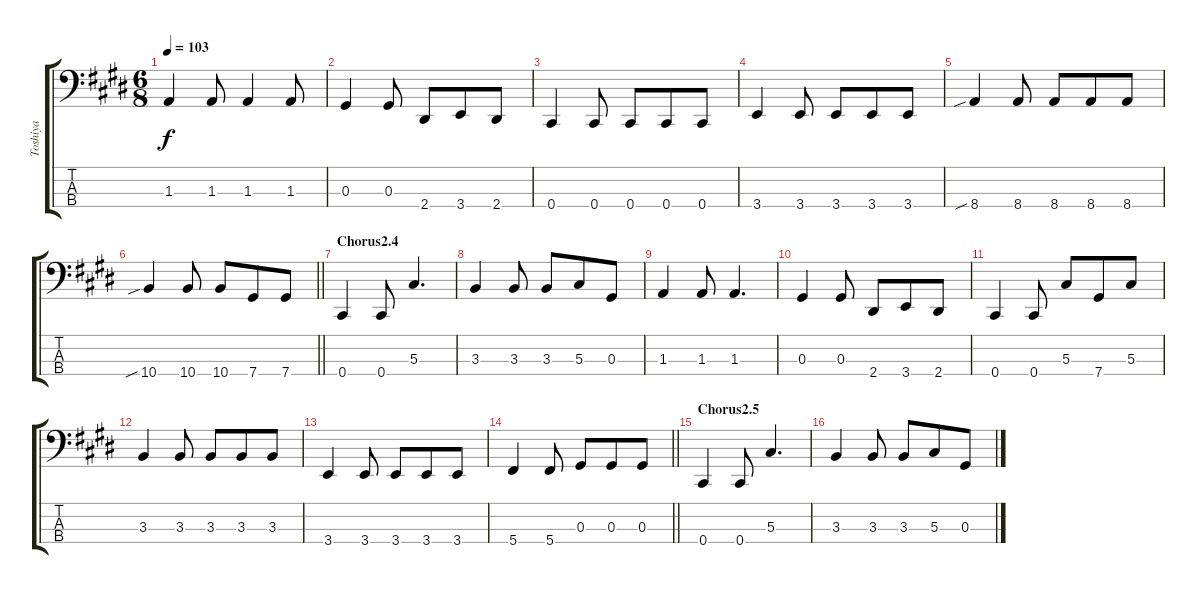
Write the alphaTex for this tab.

\track ("Toshiya" "Toshiya") {instrument electricbasspick}
\staff {score tabs}
\tuning (Gb2 Db2 Ab1 Db1) {hide}
\ts (6 8)
\tempo 103
\clef f4
\ks c#minor
1.3.4{dy f} 1.3.8 1.3.4 1.3.8 |
0.3.4 0.3.8 2.4.8 3.4.8 2.4.8 |
0.4.4 0.4.8 0.4.8 0.4.8 0.4.8 |
3.4.4 3.4.8 3.4.8 3.4.8 3.4.8 |
8.4{sib}.4 8.4.8 8.4.8 8.4.8 8.4.8 |
\barLineRight lightlight
10.4{sib}.4 10.4.8 10.4.8 7.4.8 7.4.8 |
\section ("" "Chorus2.4")
0.4.4 0.4.8 5.3.4{d} |
3.3.4 3.3.8 3.3.8 5.3.8 0.3.8 |
1.3.4 1.3.8 1.3.4{d} |
0.3.4 0.3.8 2.4.8 3.4.8 2.4.8 |
0.4.4 0.4.8 5.3.8 7.4.8 5.3.8 |
3.3.4 3.3.8 3.3.8 3.3.8 3.3.8 |
3.4.4 3.4.8 3.4.8 3.4.8 3.4.8 |
\barLineRight lightlight
5.4.4 5.4.8 0.3.8 0.3.8 0.3.8 |
\section ("" "Chorus2.5")
0.4.4 0.4.8 5.3.4{d} |
3.3.4 3.3.8 3.3.8 5.3.8 0.3.8
